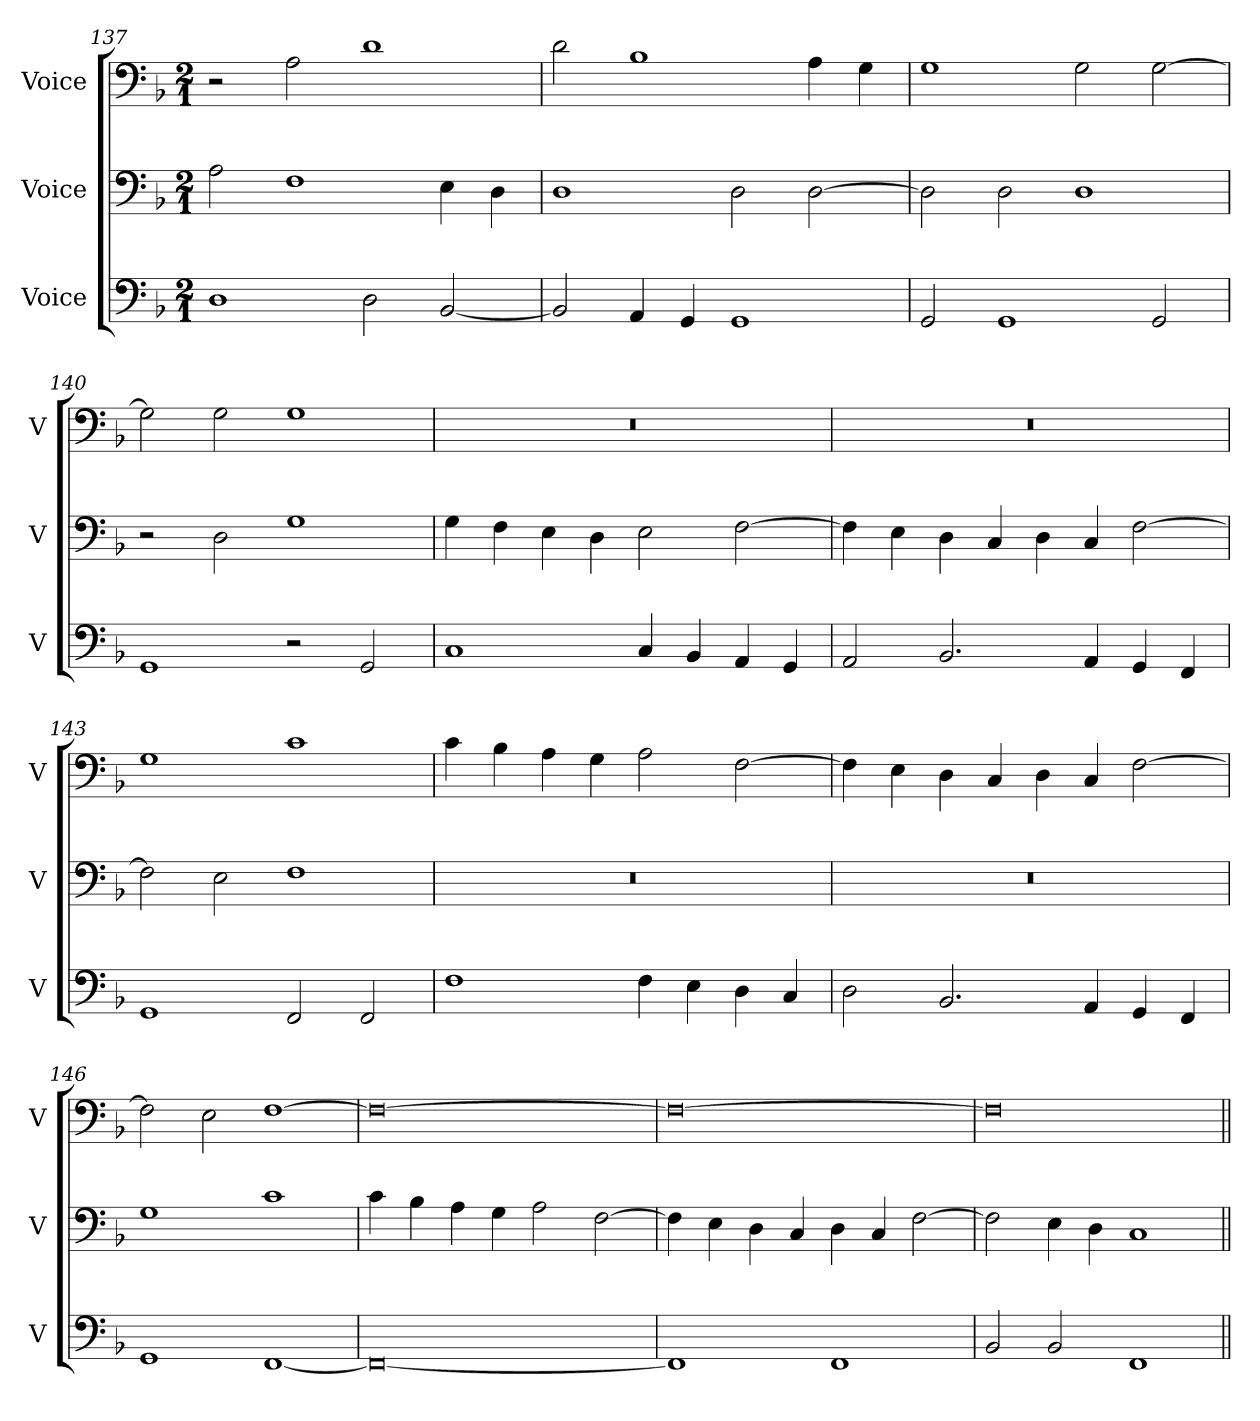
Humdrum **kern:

**kern	**kern	**kern
*part3	*part2	*part1
*staff3	*staff2	*staff1
*I"Voice	*I"Voice	*I"Voice
*I'V	*I'V	*I'V
!!LO:LB:g=z
*clefF4	*clefF4	*clefF4
*k[b-]	*k[b-]	*k[b-]
*M2/1	*M2/1	*M2/1
=137	=137	=137
1D	2A\	2r
.	1F	2A\
2D\	.	1d
[2BB-/	4E\	.
.	4D\	.
=138	=138	=138
2BB-/]	1D	2d\
4AA/	.	1B-
4GG/	.	.
1GG	2D\	.
.	[2D\	4A\
.	.	4G\
=139	=139	=139
2GG/	2D\]	1G
1GG	2D\	.
.	1D	2G\
2GG/	.	[2G\
!!LO:LB:g=z
=140	=140	=140
1GG	2r	2G\]
.	2D\	2G\
2r	1G	1G
2GG/	.	.
=141	=141	=141
1C	4G\	0r
.	4F\	.
.	4E\	.
.	4D\	.
4C/	2E\	.
4BB-/	.	.
4AA/	[2F\	.
4GG/	.	.
=142	=142	=142
2AA/	4F\]	0r
.	4E\	.
2.BB-/	4D\	.
.	4C/	.
.	4D\	.
4AA/	4C/	.
4GG/	[2F\	.
4FF/	.	.
!!LO:LB:g=z
=143	=143	=143
1GG	2F\]	1G
.	2E\	.
2FF/	1F	1c
2FF/	.	.
=144	=144	=144
1F	0r	4c\
.	.	4B-\
.	.	4A\
.	.	4G\
4F\	.	2A\
4E\	.	.
4D\	.	[2F\
4C/	.	.
=145	=145	=145
2D\	0r	4F\]
.	.	4E\
2.BB-/	.	4D\
.	.	4C/
.	.	4D\
4AA/	.	4C/
4GG/	.	[2F\
4FF/	.	.
!!LO:PB:g=z
=146	=146	=146
1GG	1G	2F\]
.	.	2E\
[1FF	1c	[1F
=147	=147	=147
0FF_	4c\	0F_
.	4B-\	.
.	4A\	.
.	4G\	.
.	2A\	.
.	[2F\	.
=148	=148	=148
1FF]	4F\]	0F_
.	4E\	.
.	4D\	.
.	4C/	.
1FF	4D\	.
.	4C/	.
.	[2F\	.
!!LO:LB:g=z
=149	=149	=149
2BB-/	2F\]	0F]
2BB-/	4E\	.
.	4D\	.
1FF	1C	.
=||	=||	=||
*-	*-	*-
